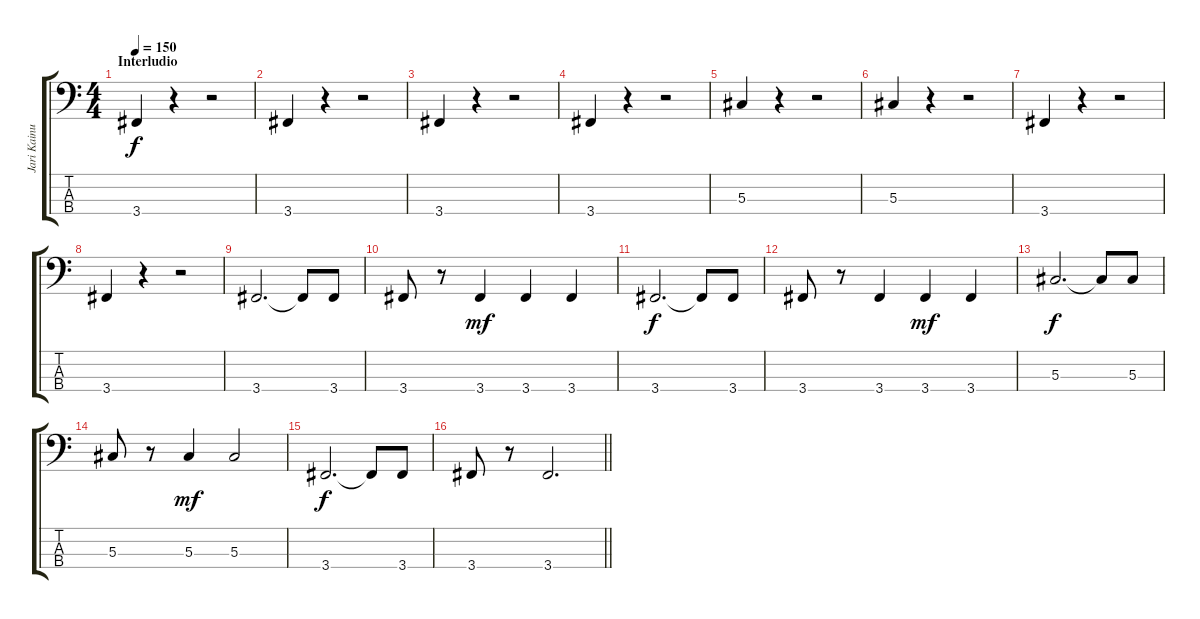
\track ("Jari Kainulainen" "Jari Kainu") {instrument electricbassfinger}
\staff {score tabs}
\tuning (Gb2 Db2 Ab1 Eb1) {hide}
\ts (4 4)
\section ("" "Interludio")
\tempo 150
\clef f4
\ks c
3.4.4{dy f} r.4 r.2 |
3.4.4 r.4 r.2 |
3.4.4 r.4 r.2 |
3.4.4 r.4 r.2 |
5.3.4 r.4 r.2 |
5.3.4 r.4 r.2 |
3.4.4 r.4 r.2 |
3.4.4 r.4 r.2 |
3.4.2{d} 3.4{t}.8 3.4.8 |
3.4.8 r.8 3.4.4{dy mf} 3.4.4 3.4.4 |
3.4.2{d dy f} 3.4{t}.8 3.4.8 |
3.4.8 r.8 3.4.4 3.4.4{dy mf} 3.4.4 |
5.3.2{d dy f} 5.3{t}.8 5.3.8 |
5.3.8 r.8 5.3.4{dy mf} 5.3.2 |
3.4.2{d dy f} 3.4{t}.8 3.4.8 |
\barLineRight lightlight
3.4.8 r.8 3.4.2{d}
